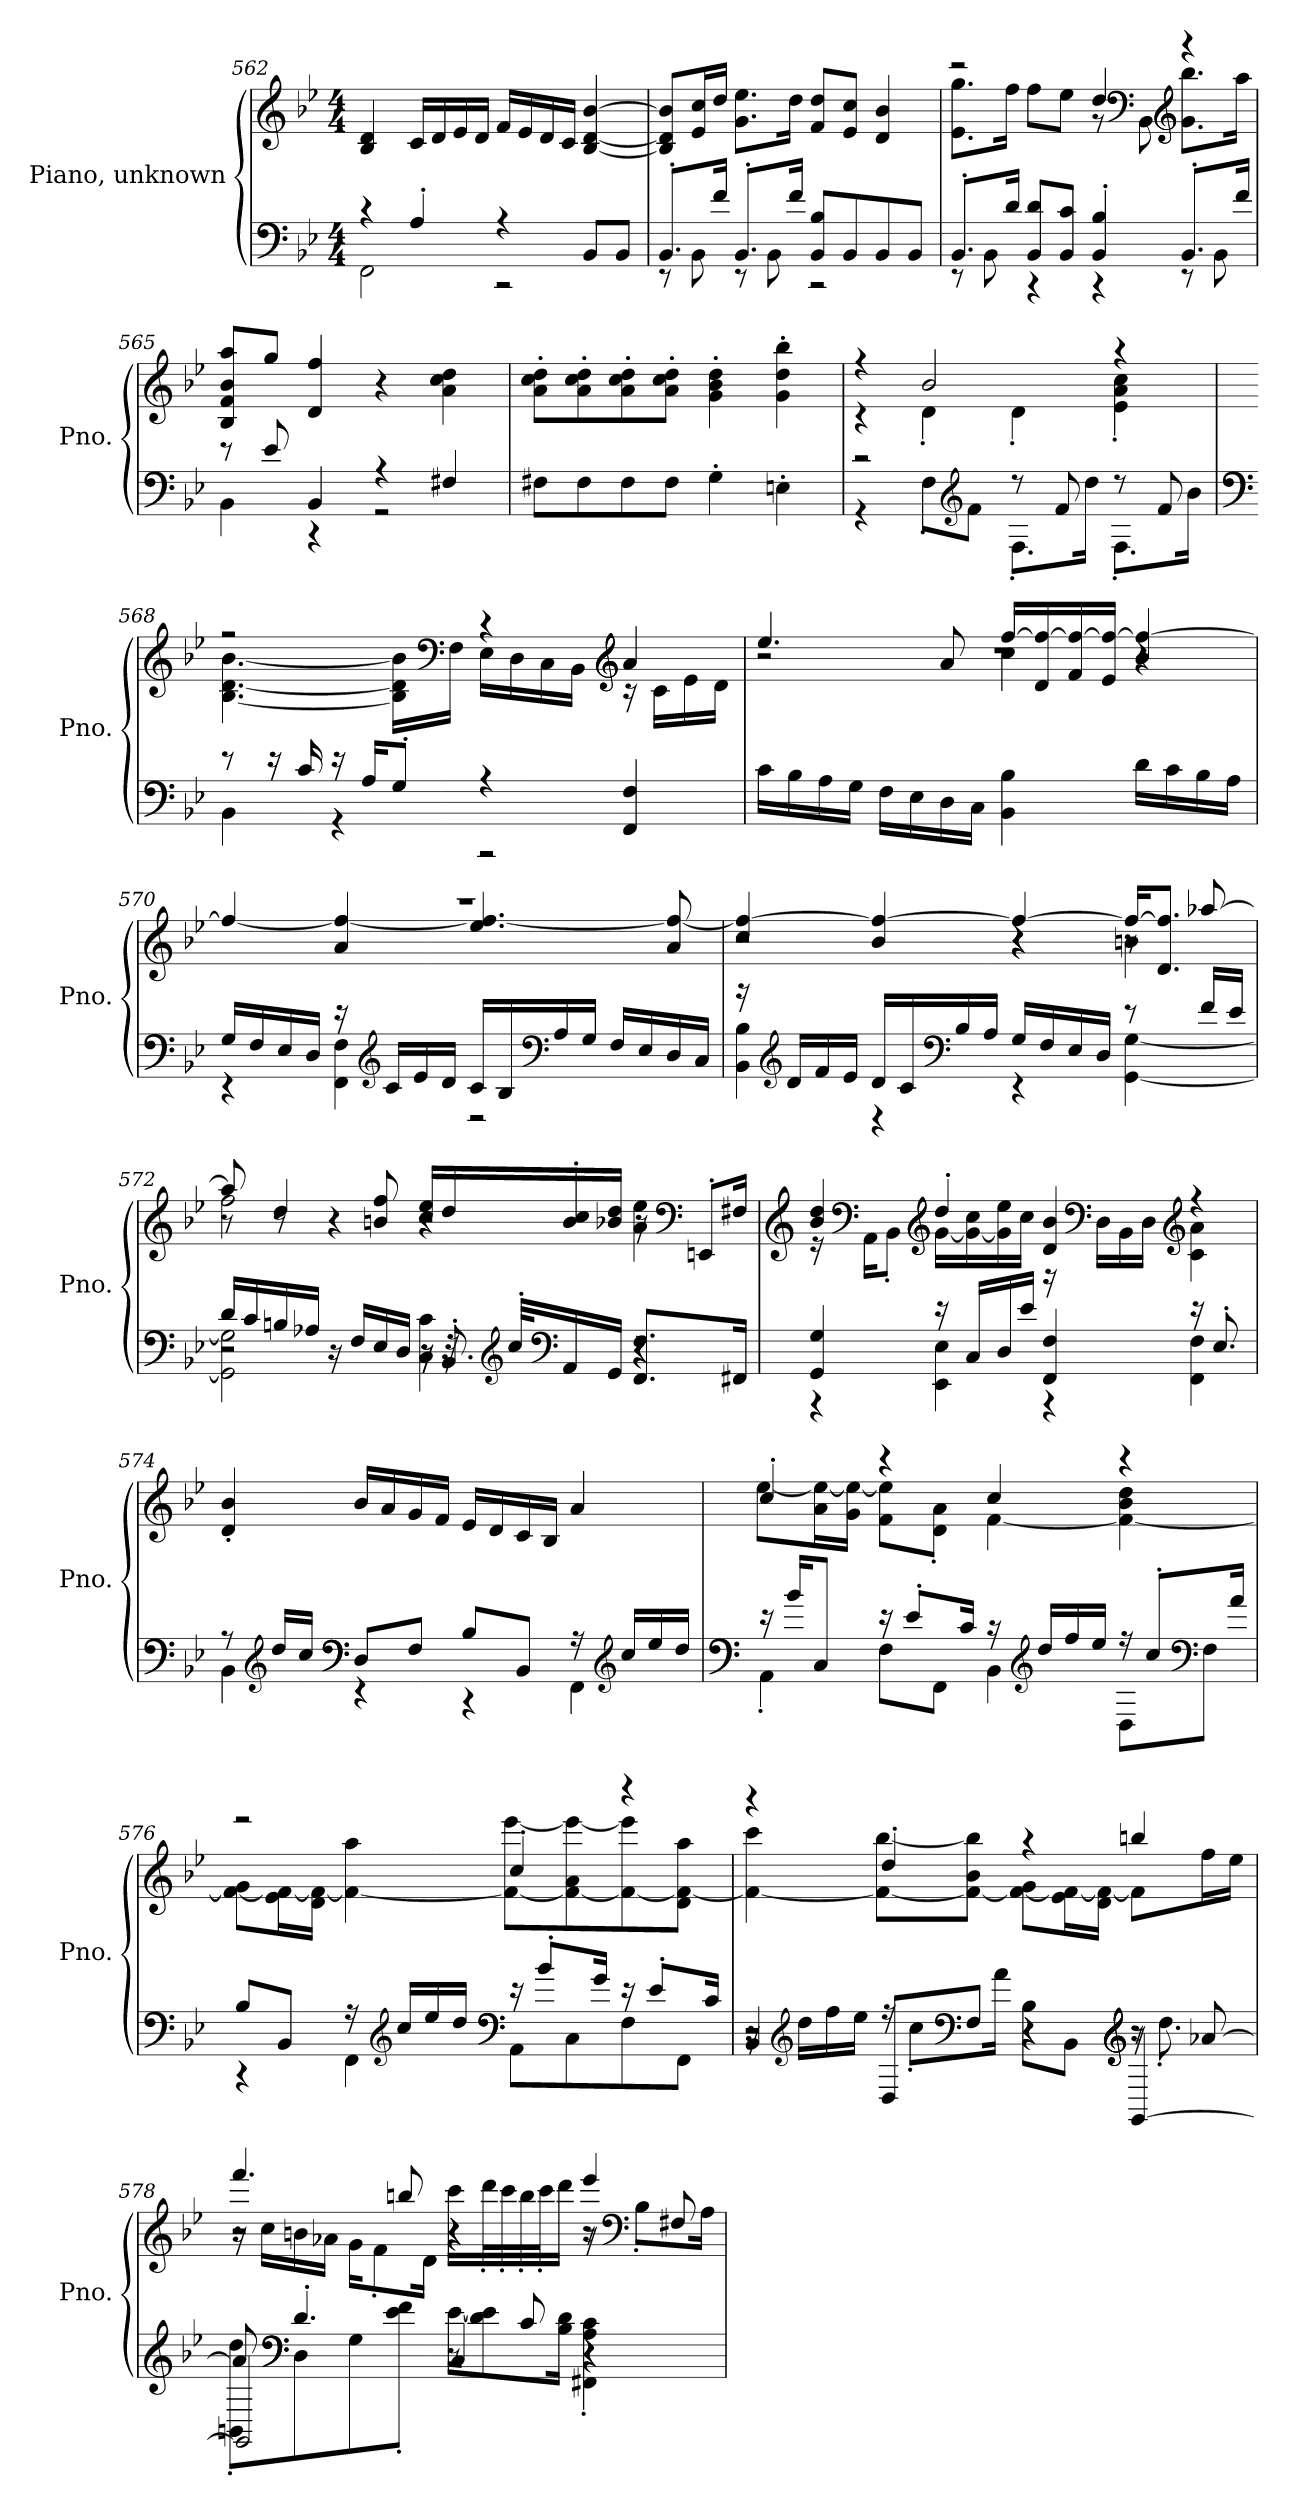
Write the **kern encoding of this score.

**kern	**kern
*part1	*part1
*staff2	*staff1
*I"Piano, unknown	*
*I'Pno.	*
!!LO:LB:g=z
*clefF4	*clefG2
*k[b-e-]	*k[b-e-]
*M4/4	*M4/4
=562	=562
*^	*
4r	2FF\	4B-/ 4d/
4A'/	.	16c/LL
.	.	16d/
.	.	16e-/
.	.	16d/JJ
4r	2r	16f/LL
.	.	16e-/
.	.	16d/
.	.	16c/JJ
8BB-/L	.	[4B-/ [4d/ [4b-/
8BB-/J	.	.
=563	=563	=563
8.BB-'/L	8r	8B-/] 8d/] 8b-/]L
.	8BB-\	16e-/ 16cc/L
16f/Jk	.	16dd/JJ
8.BB-'/L	8r	8.g\ 8.ee-\L
.	8BB-\	.
16f/Jk	.	16dd\Jk
8BB-/ 8B-/L	2r	8f/ 8dd/L
8BB-/	.	8e-/ 8cc/J
8BB-/	.	4d/ 4b-/
8BB-/J	.	.
=564	=564	=564
*	*	*^
8.BB-'/L	8r	2r	8.e-\ 8.gg\L
.	8BB-\	.	.
16d/Jk	.	.	16ff\Jk
8BB-/ 8d/L	4r	.	8ff\L
8BB-/ 8c/J	.	.	8ee-\J
4BB-/' 4B-/'	4r	4dd/	8r
*	*	*clefF4	*
.	.	.	8BB-\
*	*	*clefG2	*
8.BB-'/L	8r	4r	8.g\ 8.bb-\L
.	8BB-\	.	.
16f/Jk	.	.	16aa\Jk
*	*	*v	*v
!!LO:LB:g=z
=565	=565	=565
8r	4BB-\	8B-/ 8f/ 8b-/ 8aa/L
8e-/	.	8gg/J
4BB-/	4r	4d/ 4ff/
4r	2r	4r
4F#X/	.	4a\ 4cc\ 4dd\
*v	*v	*
=566	=566
8F#X\L	8a\' 8cc\' 8dd\'L
8F#\	8a\' 8cc\' 8dd\'
8F#\	8a\' 8cc\' 8dd\'
8F#\J	8a\' 8cc\' 8dd\'J
4G'\	4g\' 4b-\' 4dd\'
4En'\	4g\' 4dd\' 4bb-\'
=567	=567
*^	*^
2r	4r	4r	4r
.	8F'\L	2b-/	4d'\
*clefG2	*	*	*
.	8f\J	.	.
8r	8.F'\L	.	4d'\
8f/	.	.	.
.	16dd\Jk	.	.
8r	8.F'\L	4r	4e-\' 4a\' 4cc\'
8f/	.	.	.
.	16b-\Jk	.	.
!!LO:LB:g=z	!!
=568	=568	=568	=568
*clefF4	*	*	*
8r	4BB-\	2r	[4.B-\ [4.d\ [4.b-\
16r	.	.	.
16c/	.	.	.
16r	4r	.	.
16A/KL	.	.	.
8G'/J	.	.	16B-\] 16d\] 16b-\]LL
*	*	*clefF4	*
.	.	.	16F\JJ
4r	2r	4r	16E-\LL
.	.	.	16D\
.	.	.	16C\
.	.	.	16BB-\JJ
*	*	*clefG2	*
4FF/ 4F/	.	4a/	16r
.	.	.	16c\LL
.	.	.	16e-\
.	.	.	16d\JJ
*v	*v	*	*
=569	=569	=569
*	*	*^
16c\LL	1r	2r	4.ee-/
16B-\	.	.	.
16A\	.	.	.
16G\JJ	.	.	.
16F\LL	.	.	.
16E-\	.	.	.
16D\	.	.	8a/
16C\JJ	.	.	.
4BB-\ 4B-\	.	4cc\	[16ff/LL
.	.	.	16d/ 16ff/_
.	.	.	16f/ 16ff/_
.	.	.	16e-/ 16ff/_JJ
16d\LL	.	4r	4b-/ 4ff/_
16c\	.	.	.
16B-\	.	.	.
16A\JJ	.	.	.
*	*	*v	*v
!!LO:LB:g=z
=570	=570	=570
*^	*	*
16G/LL	4r	1r	4ff/_
16F/	.	.	.
16E-/	.	.	.
16D/JJ	.	.	.
16r	4FF\ 4F\	.	4a/ 4ff/_
*clefG2	*	*	*
16c/LL	.	.	.
16e-/	.	.	.
16d/JJ	.	.	.
16c/LL	2r	.	4.ee-/ 4.ff/_
16B-/	.	.	.
*clefF4	*	*	*
16A/	.	.	.
16G/JJ	.	.	.
16F/LL	.	.	.
16E-/	.	.	.
16D/	.	.	8a/ 8ff/_
16C/JJ	.	.	.
=571	=571	=571	=571
*	*	*	*^
16r	4BB-\ 4B-\	2r	2r	4cc/ 4ff/_
*clefG2	*	*	*	*
16d/LL	.	.	.	.
16f/	.	.	.	.
16e-/JJ	.	.	.	.
16d/LL	4r	.	.	4b-/ 4ff/_
16c/	.	.	.	.
*clefF4	*	*	*	*
16B-/	.	.	.	.
16A/JJ	.	.	.	.
16G/LL	4r	4r	4r	4ff/_
16F/	.	.	.	.
16E-/	.	.	.	.
16D/JJ	.	.	.	.
8r	[4GG\ [4G\	8r	4bn\	16ff/KL_
.	.	.	.	8.d/ 8.ff/]J
16f/LL	.	[8aa-X/	.	.
16e-/JJ	.	.	.	.
!!LO:PB:g=z	!!	!!
=572	=572	=572	=572	=572
*	*^	*	*	*
16d/LL	2GG\] 2G\]	2r	8aa-/]	2ff\	8r
16c/	.	.	.	.	.
16Bn/	.	.	8r	.	4dd/
16A-X/JJ	.	.	.	.	.
16r	.	.	4r	.	.
16F/LL	.	.	.	.	.
16E-/	.	.	.	.	8bn/ 8ff/
16D/JJ	.	.	.	.	.
16r	4C\ 4c\	16r	2r	4r	16cc/ 16ee-/LL
32r	.	8.BB-'/	.	.	16dd/
*clefG2	*	*	*	*	*
32cc'/KLL	.	.	.	.	.
*clefF4	*	*	*	*	*
16AA/	.	.	.	.	16b/' 16cc/'
16GG/JJ	.	.	.	.	16b-X/ 16dd/JJ
8.FF/ 8.F/L	4r	4r	.	4a\ 4ee-\	16r
*	*	*	*clefF4	*	*
.	.	.	.	.	8EEn'/L
16FF#X/Jk	.	.	.	.	16F#X/Jk
*v	*v	*v	*	*	*
*	*v	*v	*v
!!LO:LB:g=z
=573	=573
*	*clefG2
*^	*^
4GG/ 4G/	4r	4b-/ 4dd/	16r
*	*	*clefF4	*
.	.	.	16AA\KL
.	.	.	8BB-'\J
*	*	*clefG2	*
16r	4EE-\ 4E-\	4dd'/	[16g\LL
16C/LL	.	.	16g\_ 16cc\
16D/	.	.	16g\] 16ee-\
16e-/JJ	.	.	16cc\JJ
4FF/ 4F/	4r	4d/ 4b-/	16r
*	*	*clefF4	*
.	.	.	16D\LL
.	.	.	16BB-\
.	.	.	16D\JJ
*	*	*clefG2	*
16r	4FF\ 4F\	4r	4c\ 4a\
8.E-'/	.	.	.
*	*	*v	*v
=574	=574	=574
8r	4BB-\	4d/' 4b-/'
*clefG2	*	*
16dd/LL	.	.
16cc/JJ	.	.
*clefF4	*	*
8D/L	4r	16b-/LL
.	.	16a/
8F/J	.	16g/
.	.	16f/JJ
8B-/L	4r	16e-/LL
.	.	16d/
8BB-/J	.	16c/
.	.	16B-/JJ
16r	4FF\	4a/
*clefG2	*	*
16cc/LL	.	.
16ee-/	.	.
16dd/JJ	.	.
!!LO:LB:g=z
=575	=575	=575
*clefF4	*	*
*	*	*^
16r	4AA'\	4cc'/	[8ee-\L
16b-/KL	.	.	.
8C/J	.	.	16a\ 16ee-\_L
.	.	.	16g\ 16ee-\_JJ
16r	8F\L	4r	8f\ 8ee-\]L
8e-'/L	.	.	.
.	8FF\J	.	8d\' 8a\'J
16c/Jk	.	.	.
16r	4BB-\	4cc/	[4f\
*clefG2	*	*	*
16dd/LL	.	.	.
16ff/	.	.	.
16ee-/JJ	.	.	.
16r	8D\L	4r	4f\_ 4b-\ 4dd\
8cc'/L	.	.	.
*clefF4	*	*	*
.	8F\J	.	.
16a/Jk	.	.	.
=576	=576	=576	=576
8B-/L	4r	2r	8f\_ 8g\L
8BB-/J	.	.	16e-\ 16f\_L
.	.	.	16d\ 16f\_JJ
16r	4FF\	.	4f\_ 4aa\
*clefG2	*	*	*
16cc/LL	.	.	.
16ee-/	.	.	.
16dd/JJ	.	.	.
*clefF4	*	*	*
16r	8AA\L	4cc'/	8f\_ [8eee-\L
8b-'/L	.	.	.
.	8C\	.	8f\_ 8a\ 8eee-\_
16g/Jk	.	.	.
16r	8F\	4r	8f\_ 8eee-\]
8e-'/L	.	.	.
.	8FF\J	.	8d\ 8f\_ 8aa\J
16c/Jk	.	.	.
!!LO:LB:g=z	!!
=577	=577	=577	=577
*	*^	*	*
2r	16r	4BB-/	4r	4f\_ 4ccc\
*clefG2	*	*	*	*
.	16dd\LL	.	.	.
.	16ff\	.	.	.
.	16ee-\JJ	.	.	.
.	16r	8D/L	4dd'/	8f\_ [8bb-\L
.	8cc'\L	.	.	.
*clefF4	*	*	*	*
.	.	8F/J	.	8f\_ 8b-\ 8bb-\]J
.	16a\Jk	.	.	.
4r	8B-\L	4r	4r	8f\_ 8g\L
.	8BB-\J	.	.	16e-\ 16f\_L
.	.	.	.	16d\ 16f\_JJ
*clefG2	*	*	*	*
8r	16r	[4GG/	4bbn/	8f\L]
.	8.dd'\	.	.	.
[8a-X/	.	.	.	16ff\L
.	.	.	.	16ee-\JJ
!!LO:LB:g=z
=578	=578	=578	=578	=578
*	*	*	*	*^
8a-/]	8BBn\' 8dd\'L	2GG/]	4.fff/	16r	2r
.	.	.	.	16cc\LL	.
*clefF4	*	*	*	*	*
4.d'/	8D\	.	.	16bn\	.
.	.	.	.	16a-X\JJ	.
.	8G\	.	.	16g\KL	.
.	.	.	.	8f'\	.
.	8e-\' 8f\'J	.	8bbn/	.	.
.	.	.	.	16d\Jk	.
8r	[16e-\KL	4C/	4r	16ccc\LL	4r
.	8d\ 8e-\]	.	.	32ddd'\L	.
.	.	.	.	32ccc'\	.
8c/	.	.	.	32bb'\	.
.	.	.	.	32ccc'\J	.
.	16B-\ 16d\Jk	.	.	16ddd\JJ	.
4r	4FF#X\' 4A\' 4c\'	4r	4eee-/	16r	8r
*	*	*	*clefF4	*	*
.	.	.	.	8B-'\L	.
.	.	.	.	.	8F#X/
.	.	.	.	16A\Jk	.
*v	*v	*v	*	*	*
*	*v	*v	*v
=	=
*-	*-
